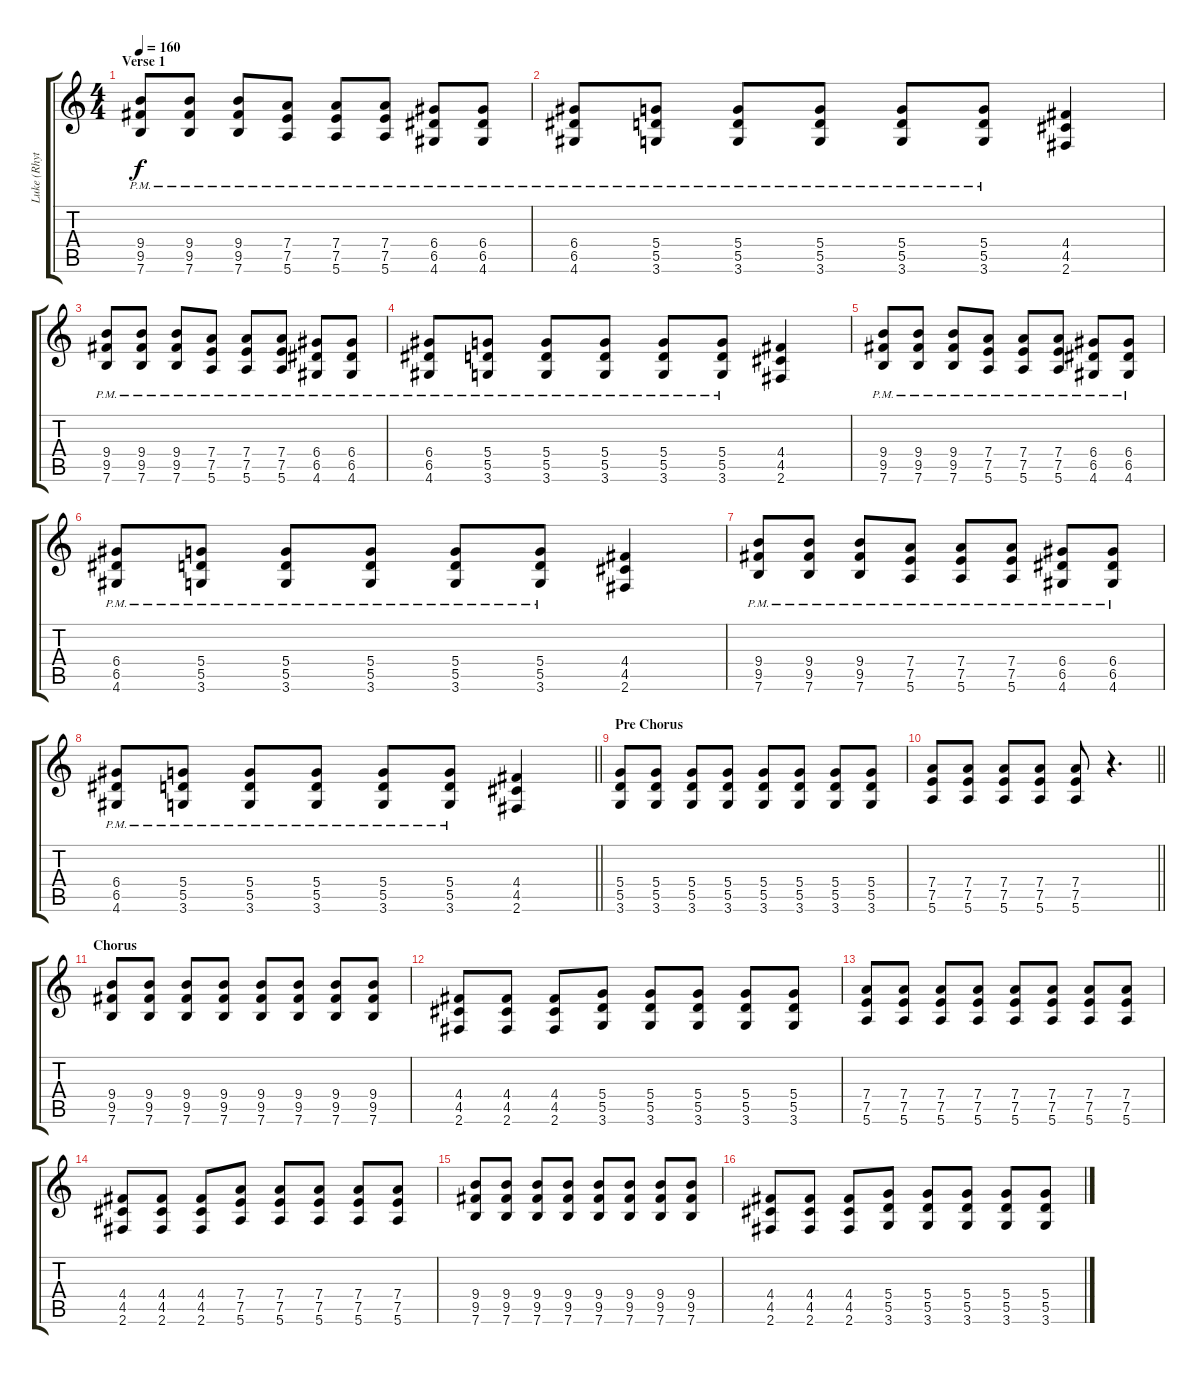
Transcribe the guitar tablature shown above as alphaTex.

\track ("Luke (Rhythm Guitar)" "Luke (Rhyt") {instrument distortionguitar}
\staff {score tabs}
\tuning (E4 B3 G3 D3 A2 E2) {hide}
\ts (4 4)
\section ("" "Verse 1")
\tempo 160
\clef g2
\ks c
(9.4 9.5 7.6{pm}).8{dy f} (9.4 9.5 7.6{pm}).8 (9.4 9.5 7.6{pm}).8 (7.4 7.5 5.6{pm}).8 (7.4 7.5 5.6{pm}).8 (7.4 7.5 5.6{pm}).8 (6.4 6.5 4.6{pm}).8 (6.4 6.5 4.6{pm}).8 |
(6.4 6.5 4.6{pm}).8 (5.4 5.5 3.6{pm}).8 (5.4 5.5 3.6{pm}).8 (5.4 5.5 3.6{pm}).8 (5.4 5.5 3.6{pm}).8 (5.4 5.5 3.6{pm}).8 (4.4 4.5 2.6).4 |
(9.4 9.5 7.6{pm}).8 (9.4 9.5 7.6{pm}).8 (9.4 9.5 7.6{pm}).8 (7.4 7.5 5.6{pm}).8 (7.4 7.5 5.6{pm}).8 (7.4 7.5 5.6{pm}).8 (6.4 6.5 4.6{pm}).8 (6.4 6.5 4.6{pm}).8 |
(6.4 6.5 4.6{pm}).8 (5.4 5.5 3.6{pm}).8 (5.4 5.5 3.6{pm}).8 (5.4 5.5 3.6{pm}).8 (5.4 5.5 3.6{pm}).8 (5.4 5.5 3.6{pm}).8 (4.4 4.5 2.6).4 |
(9.4 9.5 7.6{pm}).8 (9.4 9.5 7.6{pm}).8 (9.4 9.5 7.6{pm}).8 (7.4 7.5 5.6{pm}).8 (7.4 7.5 5.6{pm}).8 (7.4 7.5 5.6{pm}).8 (6.4 6.5 4.6{pm}).8 (6.4 6.5 4.6{pm}).8 |
(6.4 6.5 4.6{pm}).8 (5.4 5.5 3.6{pm}).8 (5.4 5.5 3.6{pm}).8 (5.4 5.5 3.6{pm}).8 (5.4 5.5 3.6{pm}).8 (5.4 5.5 3.6{pm}).8 (4.4 4.5 2.6).4 |
(9.4 9.5 7.6{pm}).8 (9.4 9.5 7.6{pm}).8 (9.4 9.5 7.6{pm}).8 (7.4 7.5 5.6{pm}).8 (7.4 7.5 5.6{pm}).8 (7.4 7.5 5.6{pm}).8 (6.4 6.5 4.6{pm}).8 (6.4 6.5 4.6{pm}).8 |
\barLineRight lightlight
(6.4 6.5 4.6{pm}).8 (5.4 5.5 3.6{pm}).8 (5.4 5.5 3.6{pm}).8 (5.4 5.5 3.6{pm}).8 (5.4 5.5 3.6{pm}).8 (5.4 5.5 3.6{pm}).8 (4.4 4.5 2.6).4 |
\section ("" "Pre Chorus")
(5.4 5.5 3.6).8 (5.4 5.5 3.6).8 (5.4 5.5 3.6).8 (5.4 5.5 3.6).8 (5.4 5.5 3.6).8 (5.4 5.5 3.6).8 (5.4 5.5 3.6).8 (5.4 5.5 3.6).8 |
\barLineRight lightlight
(7.4 7.5 5.6).8 (7.4 7.5 5.6).8 (7.4 7.5 5.6).8 (7.4 7.5 5.6).8 (7.4 7.5 5.6).8 r.4{d} |
\section ("" "Chorus")
(9.4 9.5 7.6).8 (9.4 9.5 7.6).8 (9.4 9.5 7.6).8 (9.4 9.5 7.6).8 (9.4 9.5 7.6).8 (9.4 9.5 7.6).8 (9.4 9.5 7.6).8 (9.4 9.5 7.6).8 |
(4.4 4.5 2.6).8 (4.4 4.5 2.6).8 (4.4 4.5 2.6).8 (5.4 5.5 3.6).8 (5.4 5.5 3.6).8 (5.4 5.5 3.6).8 (5.4 5.5 3.6).8 (5.4 5.5 3.6).8 |
(7.4 7.5 5.6).8 (7.4 7.5 5.6).8 (7.4 7.5 5.6).8 (7.4 7.5 5.6).8 (7.4 7.5 5.6).8 (7.4 7.5 5.6).8 (7.4 7.5 5.6).8 (7.4 7.5 5.6).8 |
(4.4 4.5 2.6).8 (4.4 4.5 2.6).8 (4.4 4.5 2.6).8 (7.4 7.5 5.6).8 (7.4 7.5 5.6).8 (7.4 7.5 5.6).8 (7.4 7.5 5.6).8 (7.4 7.5 5.6).8 |
(9.4 9.5 7.6).8 (9.4 9.5 7.6).8 (9.4 9.5 7.6).8 (9.4 9.5 7.6).8 (9.4 9.5 7.6).8 (9.4 9.5 7.6).8 (9.4 9.5 7.6).8 (9.4 9.5 7.6).8 |
(4.4 4.5 2.6).8 (4.4 4.5 2.6).8 (4.4 4.5 2.6).8 (5.4 5.5 3.6).8 (5.4 5.5 3.6).8 (5.4 5.5 3.6).8 (5.4 5.5 3.6).8 (5.4 5.5 3.6).8
